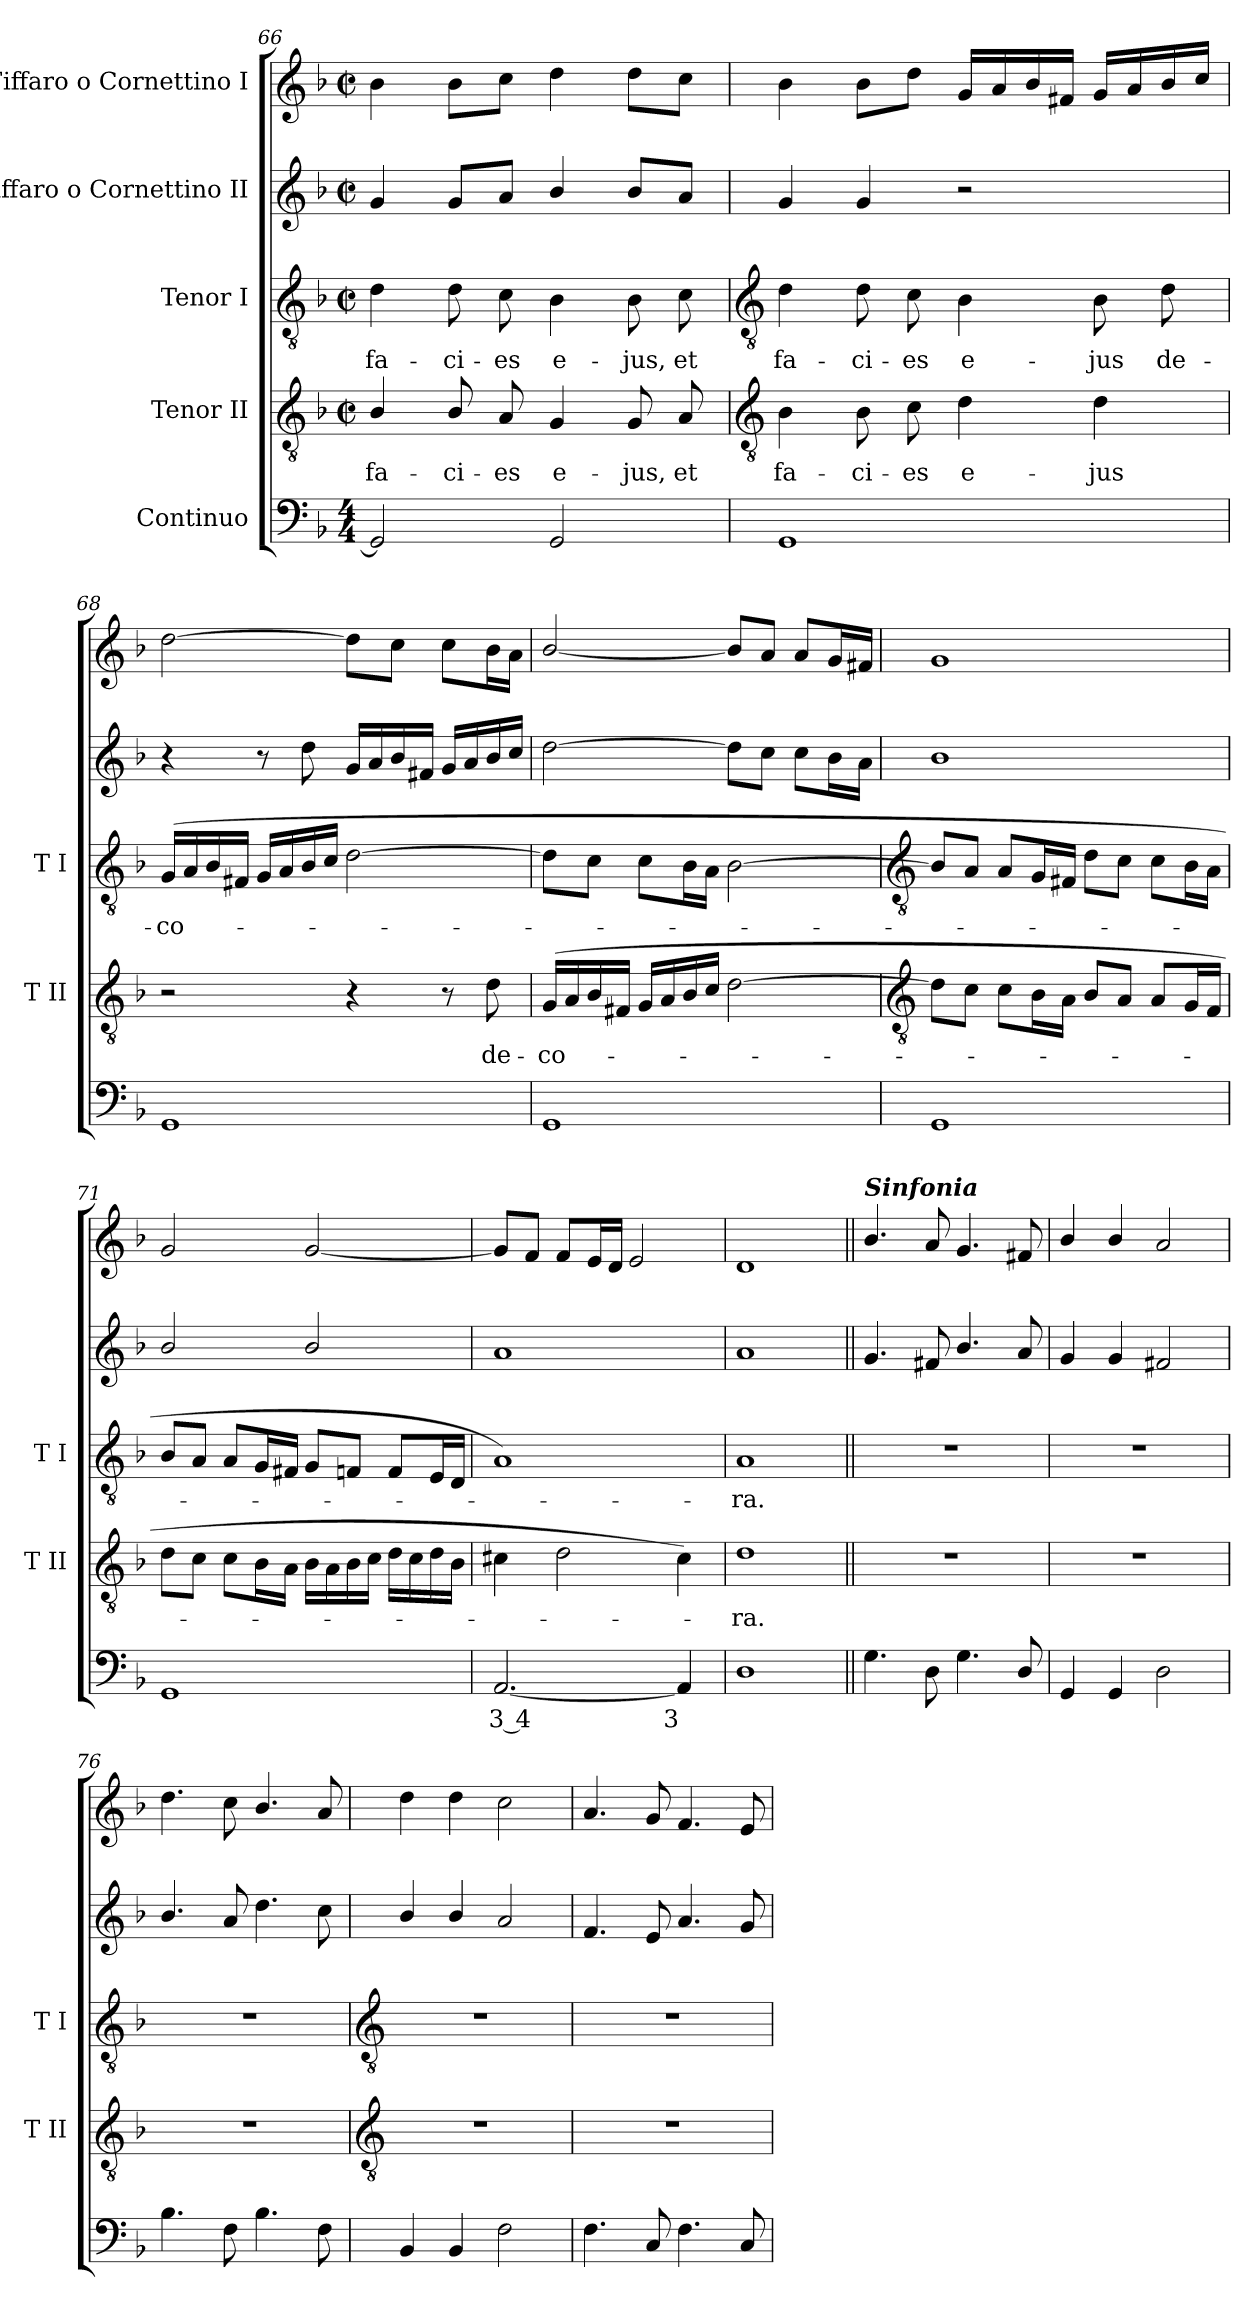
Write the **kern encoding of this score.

**kern	**text	**kern	**text	**kern	**text	**kern	**kern
*part5	*part5	*part4	*part4	*part3	*part3	*part2	*part1
*staff5	*staff5	*staff4	*staff4	*staff3	*staff3	*staff2	*staff1
*I"Continuo	*	*I"Tenor II	*	*I"Tenor I	*	*I"Fiffaro o Cornettino II	*I"Fiffaro o Cornettino I
*	*	*I'T II	*	*I'T I	*	*	*
*clefF4	*	*clefGv2	*	*clefGv2	*	*clefG2	*clefG2
*k[b-]	*	*k[b-]	*	*k[b-]	*	*k[b-]	*k[b-]
*F:	*	*F:	*	*F:	*	*F:	*F:
*M4/4	*	*M2/2	*	*M2/2	*	*M2/2	*M2/2
*	*	*met(c|)	*	*met(c|)	*	*met(c|)	*met(c|)
=66	=66	=66	=66	=66	=66	=66	=66
!	!	!	!LO:LY:b	!	!LO:LY:b	!	!
2GG]	.	4B-/	fa-	4d	fa-	4g	4b-
!	!	!	!LO:LY:b	!	!LO:LY:b	!	!
.	.	8B-/	-ci-	8d	-ci-	8gL	8b-L
!	!	!	!LO:LY:b	!	!LO:LY:b	!	!
.	.	8A	-es	8c	-es	8aJ	8ccJ
!	!	!	!LO:LY:b	!	!LO:LY:b	!	!
2GG	.	4G	e-	4B-	e-	4b-/	4dd
!	!	!	!LO:LY:b	!	!LO:LY:b	!	!
.	.	8G	-jus,	8B-	-jus,	8b-L	8ddL
!	!	!	!LO:LY:b	!	!LO:LY:b	!	!
.	.	8A	et	8c	et	8aJ	8ccJ
!!LO:LB:g=z
=67	=67	=67	=67	=67	=67	=67	=67
*	*	*clefGv2	*	*clefGv2	*	*	*
!	!	!	!LO:LY:b	!	!LO:LY:b	!	!
1GG	.	4B-	fa-	4d	fa-	4g	4b-
!	!	!	!LO:LY:b	!	!LO:LY:b	!	!
.	.	8B-	-ci-	8d	-ci-	4g	8b-L
!	!	!	!LO:LY:b	!	!LO:LY:b	!	!
.	.	8c	-es	8c	-es	.	8ddJ
!	!	!	!LO:LY:b	!	!LO:LY:b	!	!
.	.	4d	e-	4B-	e-	2r	16gLL
.	.	.	.	.	.	.	16a
.	.	.	.	.	.	.	16b-
.	.	.	.	.	.	.	16f#XJJ
!	!	!	!LO:LY:b	!	!LO:LY:b	!	!
.	.	4d	-jus	8B-	-jus	.	16gLL
.	.	.	.	.	.	.	16a
!	!	!	!	!	!LO:LY:b	!	!
.	.	.	.	8d	de-	.	16b-
.	.	.	.	.	.	.	16ccJJ
=68	=68	=68	=68	=68	=68	=68	=68
!	!	!	!	!	!LO:LY:b	!	!
1GG	.	2r	.	(<16GLL	-co-	4r	[2dd
.	.	.	.	16A	.	.	.
.	.	.	.	16B-	.	.	.
.	.	.	.	16F#XJJ	.	.	.
.	.	.	.	16GLL	.	8r	.
.	.	.	.	16A	.	.	.
.	.	.	.	16B-	.	8dd	.
.	.	.	.	16cJJ	.	.	.
.	.	4r	.	[2d	.	16gLL	8ddL]
.	.	.	.	.	.	16a	.
.	.	.	.	.	.	16b-	8ccJ
.	.	.	.	.	.	16f#XJJ	.
.	.	8r	.	.	.	16gLL	8ccL
.	.	.	.	.	.	16a	.
!	!	!	!LO:LY:b	!	!	!	!
.	.	8d	de-	.	.	16b-	16b-L
.	.	.	.	.	.	16ccJJ	16aJJ
=69	=69	=69	=69	=69	=69	=69	=69
!	!	!	!LO:LY:b	!	!	!	!
1GG	.	(>16GLL	-co-	8dL]	.	[2dd	[2b-/
.	.	16A	.	.	.	.	.
.	.	16B-	.	8cJ	.	.	.
.	.	16F#XJJ	.	.	.	.	.
.	.	16GLL	.	8cL	.	.	.
.	.	16A	.	.	.	.	.
.	.	16B-	.	16B-L	.	.	.
.	.	16cJJ	.	16AJJ	.	.	.
.	.	[2d	.	[2B-	.	8ddL]	8b-L]
.	.	.	.	.	.	8ccJ	8aJ
.	.	.	.	.	.	8ccL	8aL
.	.	.	.	.	.	16b-L	16gL
.	.	.	.	.	.	16aJJ	16f#XJJ
!!LO:LB:g=z
=70	=70	=70	=70	=70	=70	=70	=70
*	*	*clefGv2	*	*clefGv2	*	*	*
1GG	.	8dL]	.	8B-L]	.	1b-	1g
.	.	8cJ	.	8AJ	.	.	.
.	.	8cL	.	8AL	.	.	.
.	.	16B-L	.	16GL	.	.	.
.	.	16AJJ	.	16F#XJJ	.	.	.
.	.	8B-L	.	8dL	.	.	.
.	.	8AJ	.	8cJ	.	.	.
.	.	8AL	.	8cL	.	.	.
.	.	16GL	.	16B-L	.	.	.
.	.	16FJJ	.	16AJJ	.	.	.
=71	=71	=71	=71	=71	=71	=71	=71
1GG	.	8dL	.	8B-L	.	2b-/	2g
.	.	8cJ	.	8AJ	.	.	.
.	.	8cL	.	8AL	.	.	.
.	.	16B-L	.	16GL	.	.	.
.	.	16AJJ	.	16F#XJJ	.	.	.
.	.	16B-LL	.	8GL	.	2b-/	[2g
.	.	16A	.	.	.	.	.
.	.	16B-	.	8FnJ	.	.	.
.	.	16cJJ	.	.	.	.	.
.	.	16dLL	.	8FL	.	.	.
.	.	16c	.	.	.	.	.
.	.	16d	.	16EL	.	.	.
.	.	16B-JJ	.	16DJJ	.	.	.
=72	=72	=72	=72	=72	=72	=72	=72
!	!LO:LY:b	!	!	!	!	!	!
[2.AA	3 4	4c#X	.	1A)	.	1a	8gL]
.	.	.	.	.	.	.	8fJ
.	.	2d	.	.	.	.	8fL
.	.	.	.	.	.	.	16eL
.	.	.	.	.	.	.	16dJJ
.	.	.	.	.	.	.	2e
!	!LO:LY:b	!	!	!	!	!	!
4AA]	3	4c#)	.	.	.	.	.
=73	=73	=73	=73	=73	=73	=73	=73
!	!	!	!LO:LY:b	!	!LO:LY:b	!	!
1D	.	1d	ra.	1A	ra.	1a	1d
=74||	=74||	=74||	=74||	=74||	=74||	=74||	=74||
!	!	!	!	!	!	!	!LO:TX:a:Bi:t=Sinfonia
4.G	.	1r	.	1r	.	4.g	4.b-/
8D	.	.	.	.	.	8f#X	8a
4.G	.	.	.	.	.	4.b-/	4.g
8D/	.	.	.	.	.	8a	8f#X
=75	=75	=75	=75	=75	=75	=75	=75
4GG	.	1r	.	1r	.	4g	4b-/
4GG	.	.	.	.	.	4g	4b-/
2D	.	.	.	.	.	2f#X	2a
=76	=76	=76	=76	=76	=76	=76	=76
4.B-	.	1r	.	1r	.	4.b-/	4.dd
8F	.	.	.	.	.	8a	8cc
4.B-	.	.	.	.	.	4.dd	4.b-/
8F	.	.	.	.	.	8cc	8a
!!LO:LB:g=z
=77	=77	=77	=77	=77	=77	=77	=77
*	*	*clefGv2	*	*clefGv2	*	*	*
4BB-	.	1r	.	1r	.	4b-/	4dd
4BB-	.	.	.	.	.	4b-/	4dd
2F	.	.	.	.	.	2a	2cc
=78	=78	=78	=78	=78	=78	=78	=78
4.F	.	1r	.	1r	.	4.f	4.a
8C	.	.	.	.	.	8e	8g
4.F	.	.	.	.	.	4.a	4.f
8C	.	.	.	.	.	8g	8e
=	=	=	=	=	=	=	=
*-	*-	*-	*-	*-	*-	*-	*-
